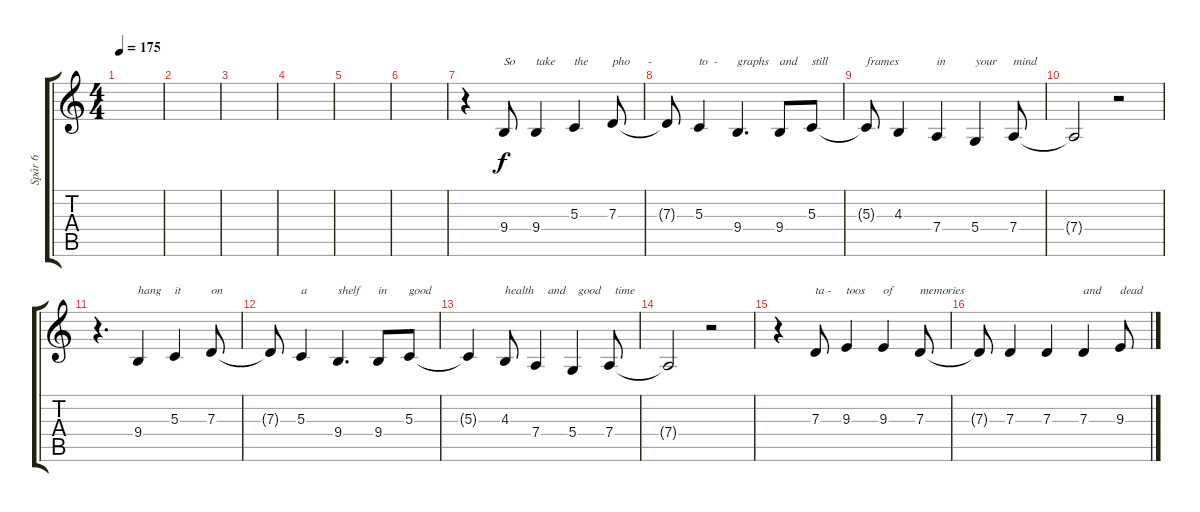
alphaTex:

\track ("Spår 6" "Spår 6") {instrument viola}
\staff {score tabs}
\tuning (E4 B3 G3 D3 A2 E2) {hide}
\ts (4 4)
\tempo 175
\clef g2
\ks c
|
|
|
|
|
|
r.4 9.4.8{txt "So"} 9.4.4{txt "take"} 5.3.4{txt "the"} 7.3.8{txt "pho      -"} |
7.3{t}.8 5.3.4{txt "to  -"} 9.4.4{d txt "graphs"} 9.4.8{txt "and"} 5.3.8{txt "still"} |
5.3{t}.8{txt "frames"} 4.3.4 7.4.4{txt "in"} 5.4.4{txt "your"} 7.4.8{txt "mind"} |
7.4{t}.2 r.2 |
r.4{d} 9.4.4{txt "hang"} 5.3.4{txt "it"} 7.3.8{txt "on"} |
7.3{t}.8 5.3.4{txt "a"} 9.4.4{d txt "shelf"} 9.4.8{txt "in"} 5.3.8{txt "good"} |
5.3{t}.4 4.3.8{txt "health"} 7.4.4{txt "    and"} 5.4.4{txt "  good"} 7.4.8{txt "  time"} |
7.4{t}.2 r.2 |
r.4 7.3.8{txt "ta -"} 9.3.4{txt "toos"} 9.3.4{txt "of"} 7.3.8{txt "memories"} |
7.3{t}.8 7.3.4 7.3.4 7.3.4{txt "and"} 9.3.8{txt "dead"}
